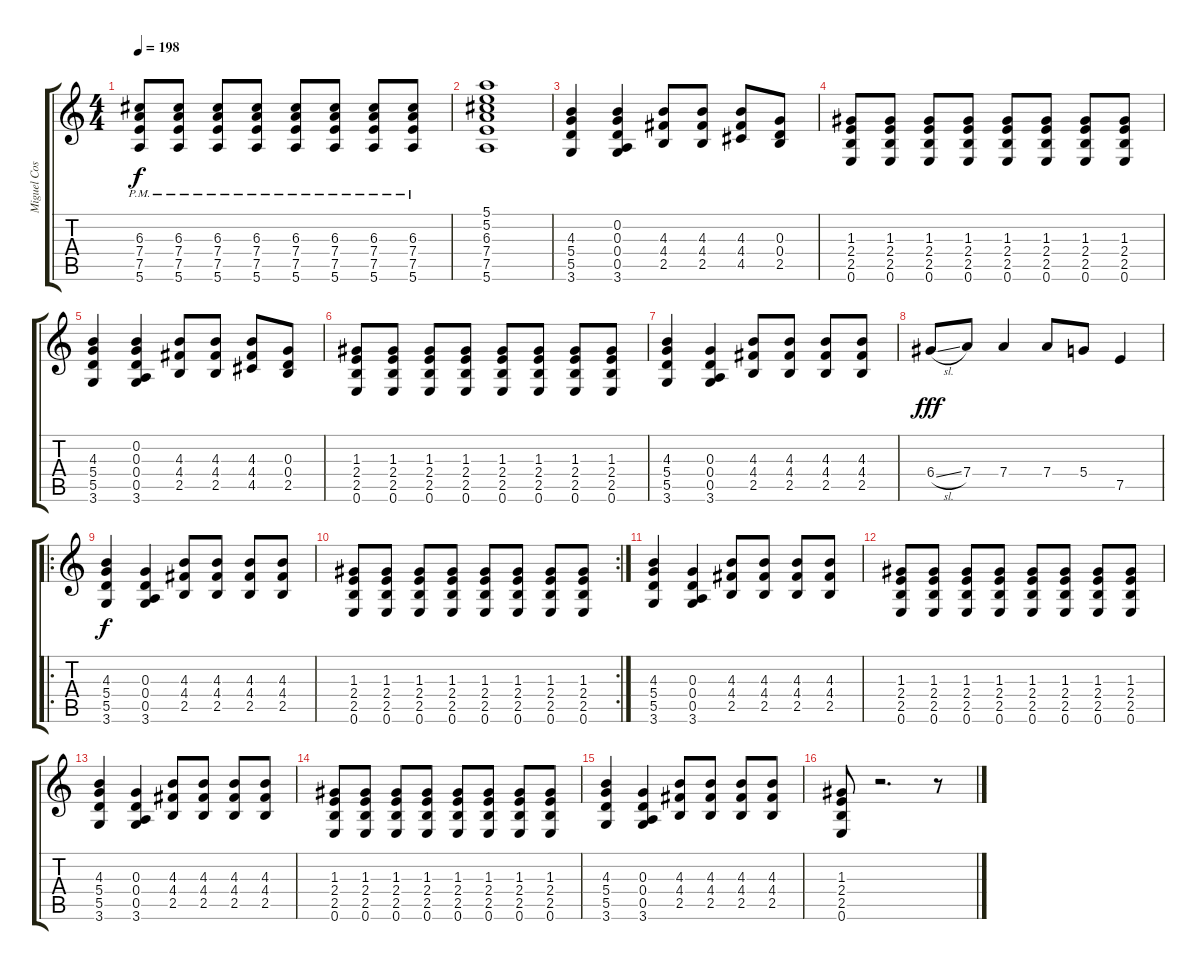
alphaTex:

\track ("Miguel Costas - Guitarra" "Miguel Cos") {instrument overdrivenguitar}
\staff {score tabs}
\tuning (E4 B3 G3 D3 A2 E2) {hide}
\ts (4 4)
\tempo 198
\clef g2
\ks c
(6.3{pm} 7.4{pm} 7.5{pm} 5.6{pm}).8{dy f} (6.3{pm} 7.4{pm} 7.5{pm} 5.6{pm}).8 (6.3{pm} 7.4{pm} 7.5{pm} 5.6{pm}).8 (6.3{pm} 7.4{pm} 7.5{pm} 5.6{pm}).8 (6.3{pm} 7.4{pm} 7.5{pm} 5.6{pm}).8 (6.3{pm} 7.4{pm} 7.5{pm} 5.6{pm}).8 (6.3{pm} 7.4{pm} 7.5{pm} 5.6{pm}).8 (6.3{pm} 7.4{pm} 7.5{pm} 5.6{pm}).8 |
(5.1 5.2 6.3 7.4 7.5 5.6).1 |
(4.3 5.4 5.5 3.6).4 (0.2 0.3 0.4 0.5 3.6).4 (4.3 4.4 2.5).8 (4.3 4.4 2.5).8 (4.3 4.4 4.5).8 (0.3 0.4 2.5).8 |
(1.3 2.4 2.5 0.6).8 (1.3 2.4 2.5 0.6).8 (1.3 2.4 2.5 0.6).8 (1.3 2.4 2.5 0.6).8 (1.3 2.4 2.5 0.6).8 (1.3 2.4 2.5 0.6).8 (1.3 2.4 2.5 0.6).8 (1.3 2.4 2.5 0.6).8 |
(4.3 5.4 5.5 3.6).4 (0.2 0.3 0.4 0.5 3.6).4 (4.3 4.4 2.5).8 (4.3 4.4 2.5).8 (4.3 4.4 4.5).8 (0.3 0.4 2.5).8 |
(1.3 2.4 2.5 0.6).8 (1.3 2.4 2.5 0.6).8 (1.3 2.4 2.5 0.6).8 (1.3 2.4 2.5 0.6).8 (1.3 2.4 2.5 0.6).8 (1.3 2.4 2.5 0.6).8 (1.3 2.4 2.5 0.6).8 (1.3 2.4 2.5 0.6).8 |
(4.3 5.4 5.5 3.6).4 (0.3 0.4 0.5 3.6).4 (4.3 4.4 2.5).8 (4.3 4.4 2.5).8 (4.3 4.4 2.5).8 (4.3 4.4 2.5).8 |
6.4{sl}.8{dy fff} 7.4.8 7.4.4 7.4.8 5.4.8 7.5.4 |
\ro
(4.3 5.4 5.5 3.6).4{dy f} (0.3 0.4 0.5 3.6).4 (4.3 4.4 2.5).8 (4.3 4.4 2.5).8 (4.3 4.4 2.5).8 (4.3 4.4 2.5).8 |
\rc 2
(1.3 2.4 2.5 0.6).8 (1.3 2.4 2.5 0.6).8 (1.3 2.4 2.5 0.6).8 (1.3 2.4 2.5 0.6).8 (1.3 2.4 2.5 0.6).8 (1.3 2.4 2.5 0.6).8 (1.3 2.4 2.5 0.6).8 (1.3 2.4 2.5 0.6).8 |
(4.3 5.4 5.5 3.6).4 (0.3 0.4 0.5 3.6).4 (4.3 4.4 2.5).8 (4.3 4.4 2.5).8 (4.3 4.4 2.5).8 (4.3 4.4 2.5).8 |
(1.3 2.4 2.5 0.6).8 (1.3 2.4 2.5 0.6).8 (1.3 2.4 2.5 0.6).8 (1.3 2.4 2.5 0.6).8 (1.3 2.4 2.5 0.6).8 (1.3 2.4 2.5 0.6).8 (1.3 2.4 2.5 0.6).8 (1.3 2.4 2.5 0.6).8 |
(4.3 5.4 5.5 3.6).4 (0.3 0.4 0.5 3.6).4 (4.3 4.4 2.5).8 (4.3 4.4 2.5).8 (4.3 4.4 2.5).8 (4.3 4.4 2.5).8 |
(1.3 2.4 2.5 0.6).8 (1.3 2.4 2.5 0.6).8 (1.3 2.4 2.5 0.6).8 (1.3 2.4 2.5 0.6).8 (1.3 2.4 2.5 0.6).8 (1.3 2.4 2.5 0.6).8 (1.3 2.4 2.5 0.6).8 (1.3 2.4 2.5 0.6).8 |
(4.3 5.4 5.5 3.6).4 (0.3 0.4 0.5 3.6).4 (4.3 4.4 2.5).8 (4.3 4.4 2.5).8 (4.3 4.4 2.5).8 (4.3 4.4 2.5).8 |
(1.3 2.4 2.5 0.6).8 r.2{d} r.8
